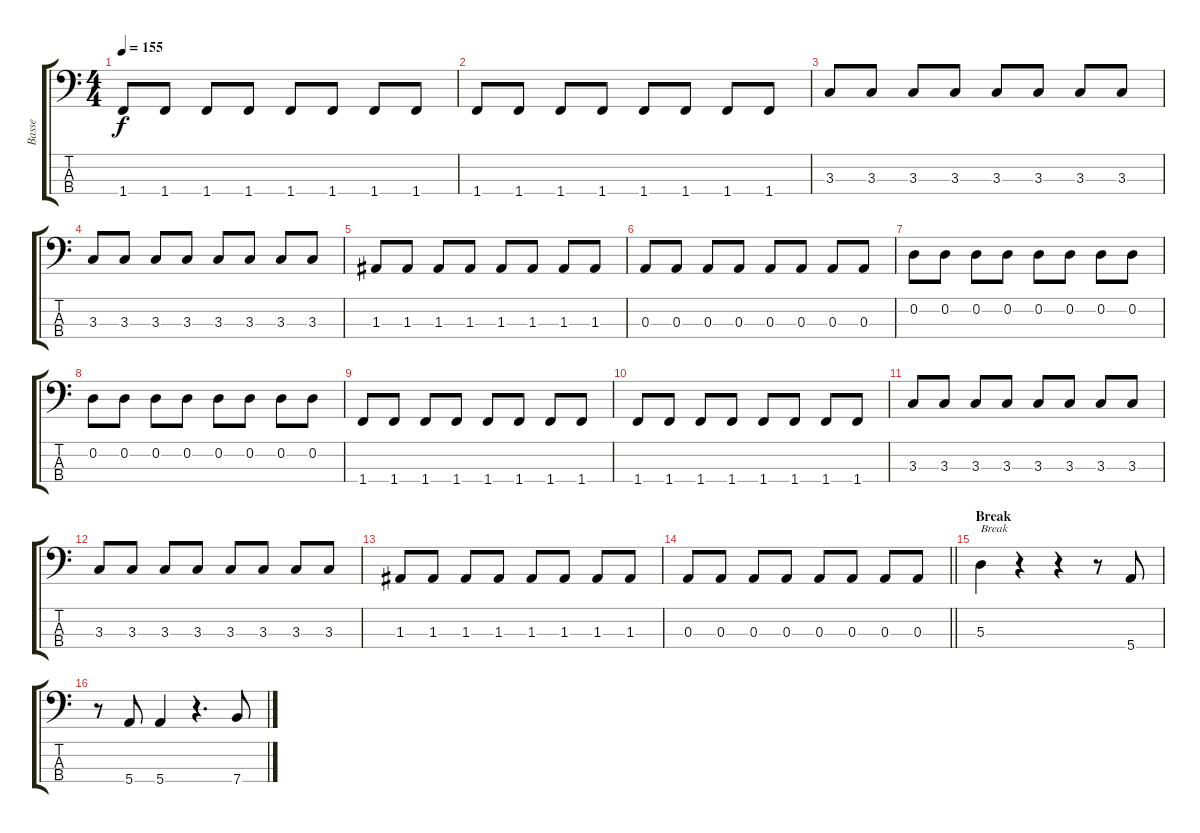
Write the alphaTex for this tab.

\track ("Basse" "Basse") {instrument electricbasspick}
\staff {score tabs}
\tuning (G2 D2 A1 E1) {hide}
\ts (4 4)
\tempo 155
\clef f4
\ks c
1.4.8{dy f} 1.4.8 1.4.8 1.4.8 1.4.8 1.4.8 1.4.8 1.4.8 |
1.4.8 1.4.8 1.4.8 1.4.8 1.4.8 1.4.8 1.4.8 1.4.8 |
3.3.8 3.3.8 3.3.8 3.3.8 3.3.8 3.3.8 3.3.8 3.3.8 |
3.3.8 3.3.8 3.3.8 3.3.8 3.3.8 3.3.8 3.3.8 3.3.8 |
1.3.8 1.3.8 1.3.8 1.3.8 1.3.8 1.3.8 1.3.8 1.3.8 |
0.3.8 0.3.8 0.3.8 0.3.8 0.3.8 0.3.8 0.3.8 0.3.8 |
0.2.8 0.2.8 0.2.8 0.2.8 0.2.8 0.2.8 0.2.8 0.2.8 |
0.2.8 0.2.8 0.2.8 0.2.8 0.2.8 0.2.8 0.2.8 0.2.8 |
1.4.8 1.4.8 1.4.8 1.4.8 1.4.8 1.4.8 1.4.8 1.4.8 |
1.4.8{txt ""} 1.4.8 1.4.8 1.4.8 1.4.8 1.4.8 1.4.8 1.4.8 |
3.3.8 3.3.8 3.3.8 3.3.8 3.3.8 3.3.8 3.3.8 3.3.8 |
3.3.8 3.3.8 3.3.8 3.3.8 3.3.8 3.3.8 3.3.8 3.3.8 |
1.3.8 1.3.8 1.3.8 1.3.8 1.3.8 1.3.8 1.3.8 1.3.8 |
\barLineRight lightlight
0.3.8 0.3.8 0.3.8 0.3.8 0.3.8 0.3.8 0.3.8 0.3.8 |
\section ("" "Break")
5.3.4{txt "Break"} r.4 r.4 r.8 5.4.8 |
r.8 5.4.8 5.4.4 r.4{d} 7.4.8
